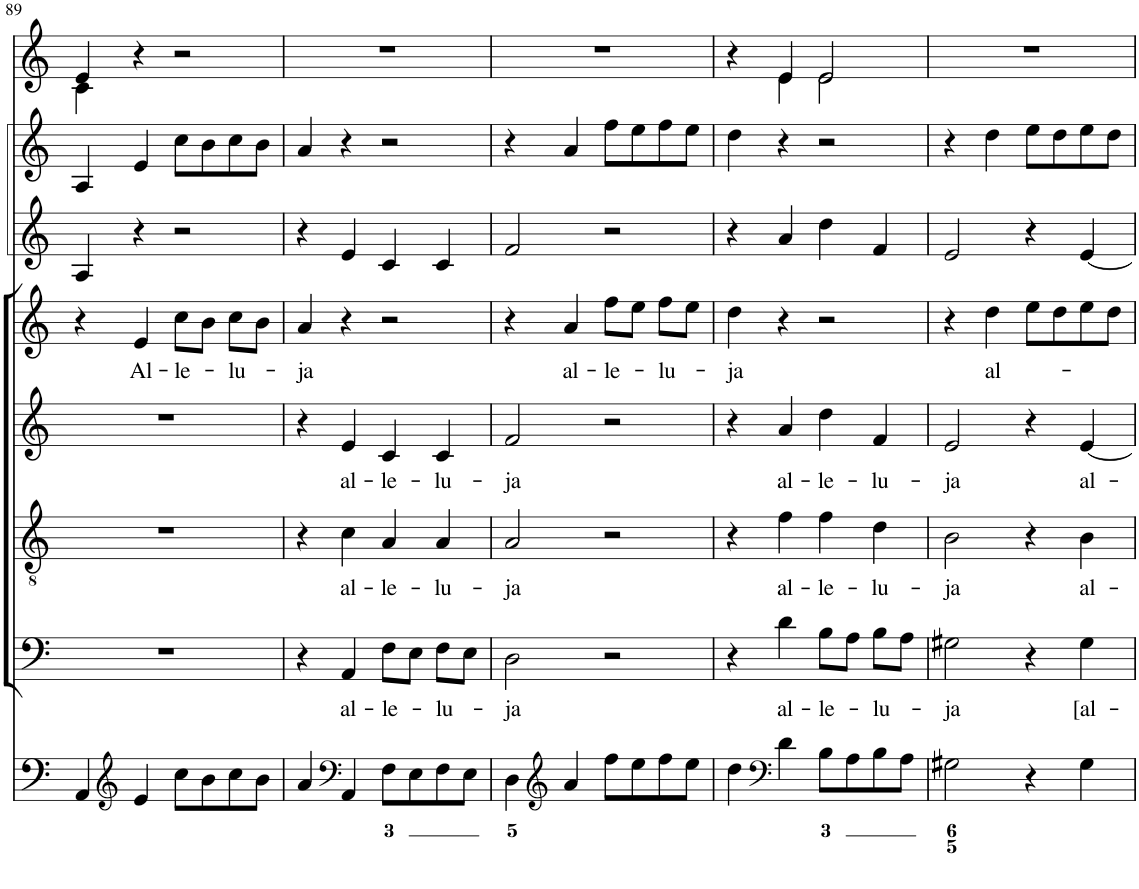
**kern	**kern	**text	**kern	**text	**kern	**text	**kern	**text	**kern	**kern	**kern
*part8	*part7	*part7	*part6	*part6	*part5	*part5	*part4	*part4	*part3	*part2	*part1
*staff8	*staff7	*staff7	*staff6	*staff6	*staff5	*staff5	*staff4	*staff4	*staff3	*staff2	*staff1
*I"Organ	*I"Voice	*	*I"Tenor	*	*I"Alto	*	*I"Voice	*	*I"Violino 2	*I"Violino 1	*I"Clarini  in C
*	*	*	*	*	*	*	*	*	*I'Vln	*I'Vln	*
!!LO:PB:g=z
*clefF4	*clefF4	*	*clefGv2	*	*clefG2	*	*clefG2	*	*clefG2	*clefG2	*clefG2
*k[]	*k[]	*	*k[]	*	*k[]	*	*k[]	*	*k[]	*k[]	*k[]
*M2/2	*M2/2	*	*M2/2	*	*M2/2	*	*M2/2	*	*M2/2	*M2/2	*M2/2
*met(c|)	*met(c|)	*	*met(c|)	*	*met(c|)	*	*met(c|)	*	*met(c|)	*met(c|)	*met(c|)
=89	=89	=89	=89	=89	=89	=89	=89	=89	=89	=89	=89
*	*	*	*	*	*	*	*	*	*	*	*^
4AA/	1r	.	1r	.	1r	.	4r	.	4A/	4A/	4e/	4c\
*clefG2	*	*	*	*	*	*	*	*	*	*	*	*
!	!	!	!	!	!	!	!	!LO:LY:b	!	!	!	!
4e/	.	.	.	.	.	.	4e/	Al-	4r	4e/	4r	2.ryy
!	!	!	!	!	!	!	!	!LO:LY:b	!	!	!	!
8cc\L	.	.	.	.	.	.	8cc\L	-le-	2r	8cc\L	2r	.
8b\	.	.	.	.	.	.	8b\J	.	.	8b\	.	.
!	!	!	!	!	!	!	!	!LO:LY:b	!	!	!	!
8cc\	.	.	.	.	.	.	8cc\L	-lu-	.	8cc\	.	.
8b\J	.	.	.	.	.	.	8b\J	.	.	8b\J	.	.
*	*	*	*	*	*	*	*	*	*	*	*v	*v
=90	=90	=90	=90	=90	=90	=90	=90	=90	=90	=90	=90
!	!	!	!	!	!	!	!	!LO:LY:b	!	!	!
4a/	4r	.	4r	.	4r	.	4a/	-ja	4r	4a/	1r
*clefF4	*	*	*	*	*	*	*	*	*	*	*
!	!	!LO:LY:b	!	!LO:LY:b	!	!LO:LY:b	!	!	!	!	!
4AA/	4AA/	al-	4c\	al-	4e/	al-	4r	.	4e/	4r	.
!	!	!LO:LY:b	!	!LO:LY:b	!	!LO:LY:b	!	!	!	!	!
8F\L	8F\L	-le-	4A/	-le-	4c/	-le-	2r	.	4c/	2r	.
8E\	8E\J	.	.	.	.	.	.	.	.	.	.
!	!	!LO:LY:b	!	!LO:LY:b	!	!LO:LY:b	!	!	!	!	!
8F\	8F\L	-lu-	4A/	-lu-	4c/	-lu-	.	.	4c/	.	.
8E\J	8E\J	.	.	.	.	.	.	.	.	.	.
=91	=91	=91	=91	=91	=91	=91	=91	=91	=91	=91	=91
!	!	!LO:LY:b	!	!LO:LY:b	!	!LO:LY:b	!	!	!	!	!
4D\	2D\	-ja	2A/	-ja	2f/	-ja	4r	.	2f/	4r	1r
*clefG2	*	*	*	*	*	*	*	*	*	*	*
!	!	!	!	!	!	!	!	!LO:LY:b	!	!	!
4a/	.	.	.	.	.	.	4a/	al-	.	4a/	.
!	!	!	!	!	!	!	!	!LO:LY:b	!	!	!
8ff\L	2r	.	2r	.	2r	.	8ff\L	-le-	2r	8ff\L	.
8ee\	.	.	.	.	.	.	8ee\J	.	.	8ee\	.
!	!	!	!	!	!	!	!	!LO:LY:b	!	!	!
8ff\	.	.	.	.	.	.	8ff\L	-lu-	.	8ff\	.
8ee\J	.	.	.	.	.	.	8ee\J	.	.	8ee\J	.
=92	=92	=92	=92	=92	=92	=92	=92	=92	=92	=92	=92
!	!	!	!	!	!	!	!	!LO:LY:b	!	!	!
*	*	*	*	*	*	*	*	*	*	*	*^
4dd\	4r	.	4r	.	4r	.	4dd\	-ja	4r	4dd\	4r	4ryy
*clefF4	*	*	*	*	*	*	*	*	*	*	*	*
!	!	!LO:LY:b	!	!LO:LY:b	!	!LO:LY:b	!	!	!	!	!	!
4d\	4d\	al-	4f\	al-	4a/	al-	4r	.	4a/	4r	4e/	4e\
!	!	!LO:LY:b	!	!LO:LY:b	!	!LO:LY:b	!	!	!	!	!	!
8B\L	8B\L	-le-	4f\	-le-	4dd\	-le-	2r	.	4dd\	2r	2e/	2e\
8A\	8A\J	.	.	.	.	.	.	.	.	.	.	.
!	!	!LO:LY:b	!	!LO:LY:b	!	!LO:LY:b	!	!	!	!	!	!
8B\	8B\L	-lu-	4d\	-lu-	4f/	-lu-	.	.	4f/	.	.	.
8A\J	8A\J	.	.	.	.	.	.	.	.	.	.	.
*	*	*	*	*	*	*	*	*	*	*	*v	*v
=93	=93	=93	=93	=93	=93	=93	=93	=93	=93	=93	=93
!	!	!LO:LY:b	!	!LO:LY:b	!	!LO:LY:b	!	!	!	!	!
2G#X\	2G#X\	-ja	2B\	-ja	2e/	-ja	4r	.	2e/	4r	1r
!	!	!	!	!	!	!	!	!LO:LY:b	!	!	!
.	.	.	.	.	.	.	4dd\	al-	.	4dd\	.
4r	4r	.	4r	.	4r	.	8ee\L	.	4r	8ee\L	.
.	.	.	.	.	.	.	8dd\	.	.	8dd\	.
!	!	!LO:LY:b	!	!LO:LY:b	!	!LO:LY:b	!	!	!	!	!
4G#\	4G#\	[al-	4B\	al-	[4e/	al-	8ee\	.	[4e/	8ee\	.
.	.	.	.	.	.	.	8dd\J	.	.	8dd\J	.
=	=	=	=	=	=	=	=	=	=	=	=
*-	*-	*-	*-	*-	*-	*-	*-	*-	*-	*-	*-
